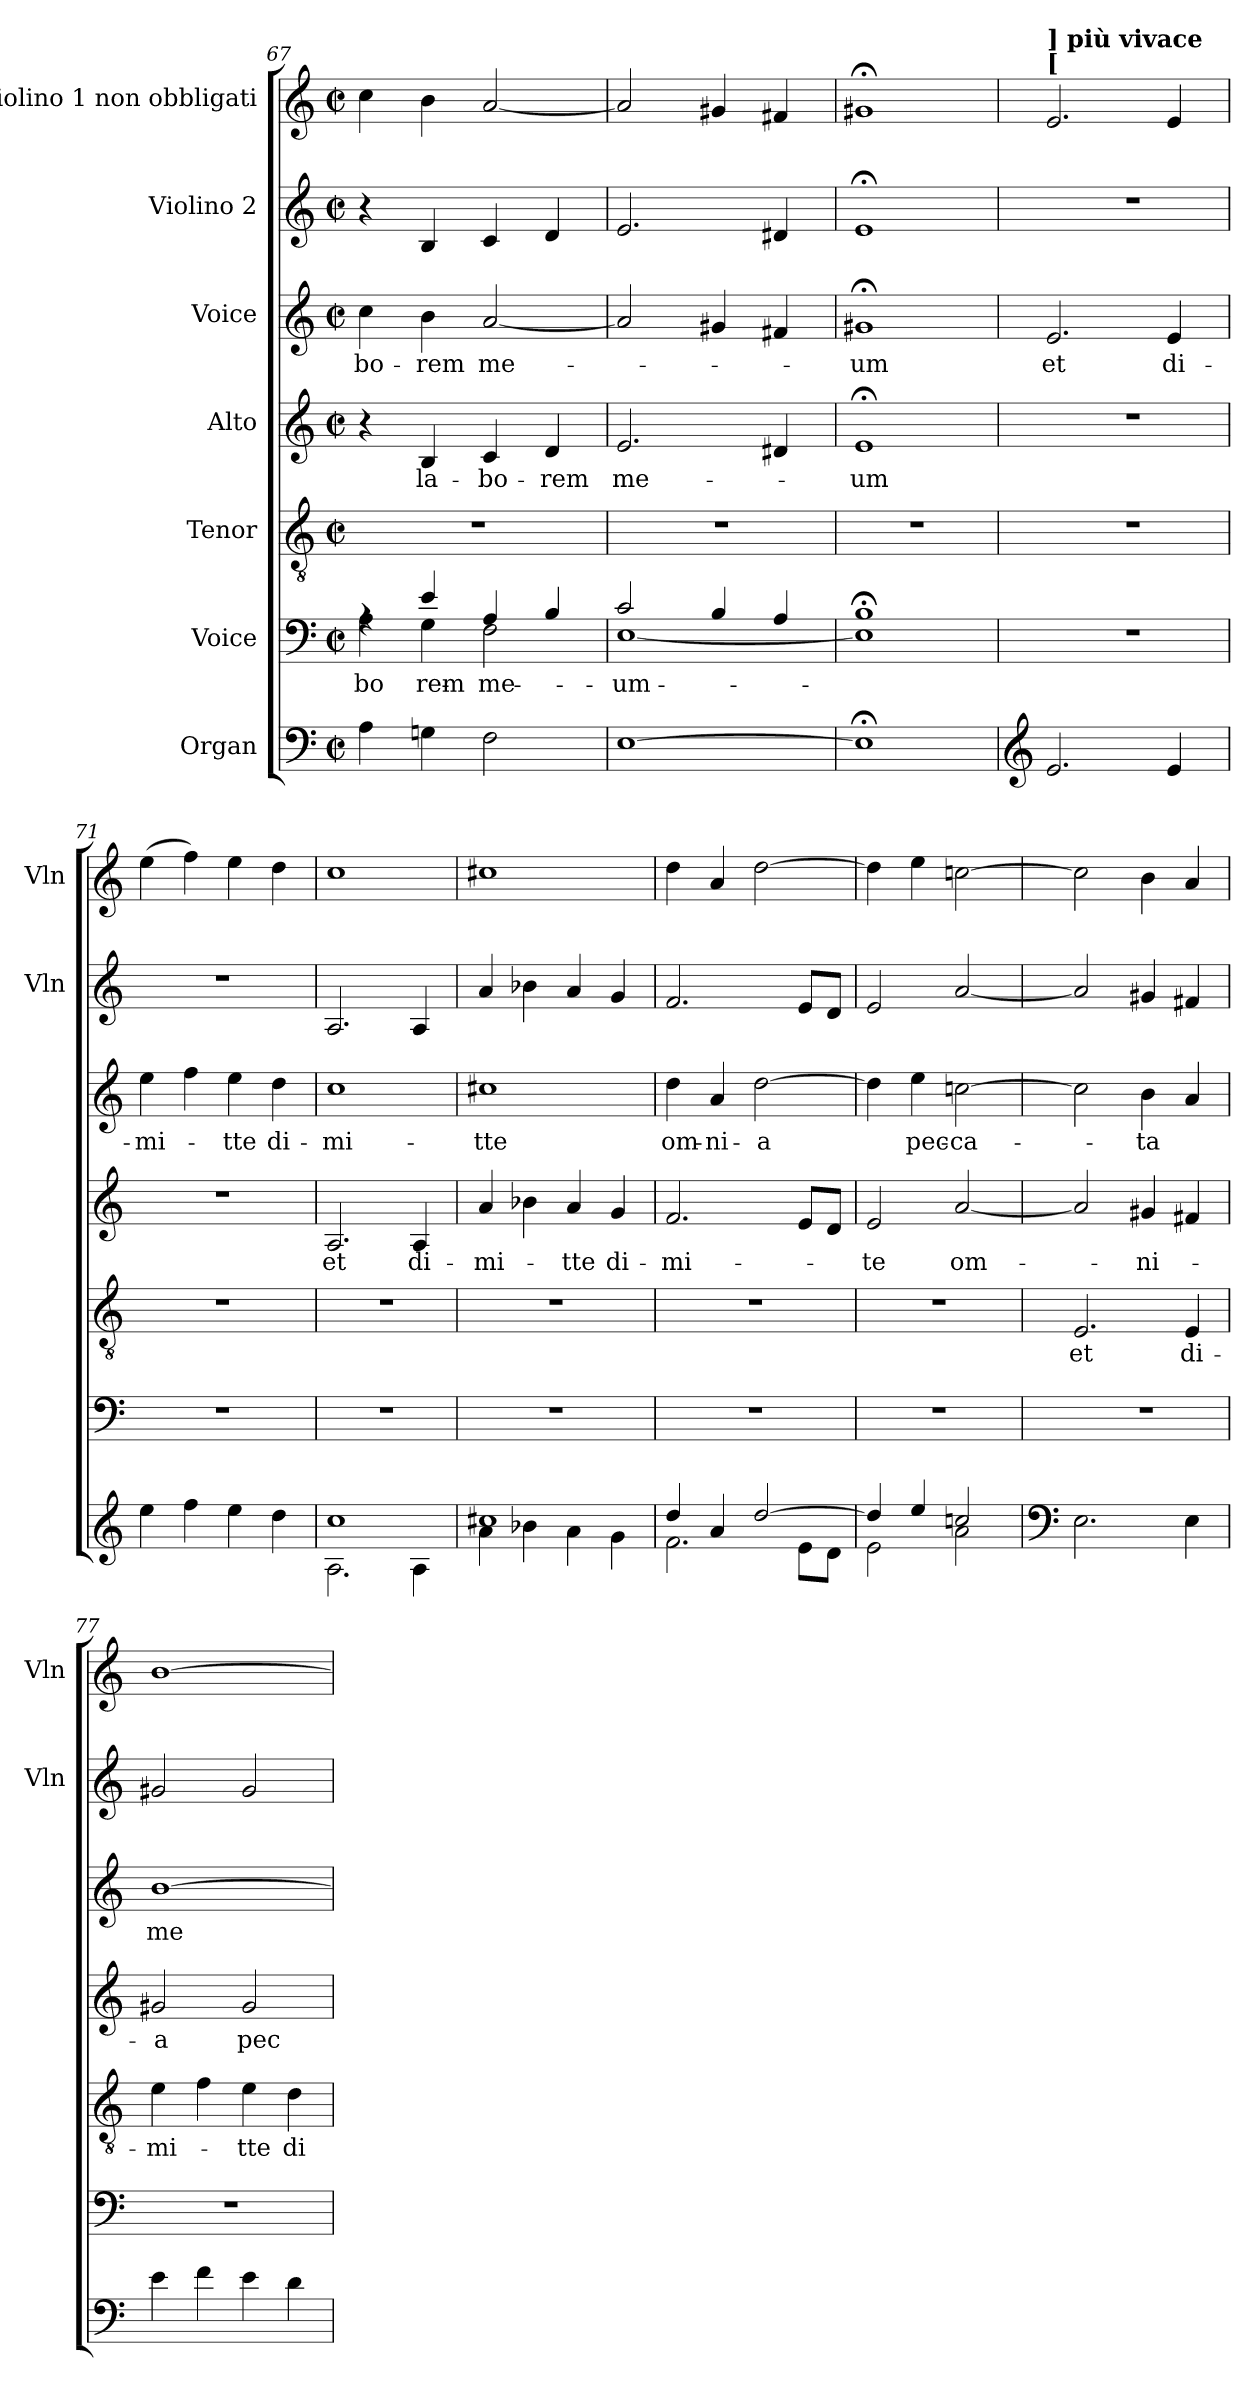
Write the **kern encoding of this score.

**kern	**kern	**text	**kern	**text	**kern	**text	**kern	**text	**kern	**kern
*part7	*part6	*part6	*part5	*part5	*part4	*part4	*part3	*part3	*part2	*part1
*staff7	*staff6	*staff6	*staff5	*staff5	*staff4	*staff4	*staff3	*staff3	*staff2	*staff1
*I"Organ	*I"Voice	*	*I"Tenor	*	*I"Alto	*	*I"Voice	*	*I"Violino 2	*I"Violino 1 non obbligati
*	*	*	*	*	*	*	*	*	*I'Vln	*I'Vln
*clefF4	*clefF4	*	*clefGv2	*	*clefG2	*	*clefG2	*	*clefG2	*clefG2
*k[]	*k[]	*	*k[]	*	*k[]	*	*k[]	*	*k[]	*k[]
*M2/2	*M2/2	*	*M2/2	*	*M2/2	*	*M2/2	*	*M2/2	*M2/2
*met(c|)	*met(c|)	*	*met(c|)	*	*met(c|)	*	*met(c|)	*	*met(c|)	*met(c|)
=67	=67	=67	=67	=67	=67	=67	=67	=67	=67	=67
*	*^	*	*	*	*	*	*	*	*	*
!	!	!	!LO:LY:b	!	!	!	!	!	!LO:LY:b	!	!
4A\	4rA	4A\	-bo-	1r	.	4r	.	4cc\	-bo-	4r	4cc\
!	!	!	!LO:LY:b	!	!	!	!LO:LY:b	!	!LO:LY:b	!	!
4Gn\	4e/	4G\	-rem	.	.	4B/	la-	4b\	-rem	4B/	4b\
!	!	!	!LO:LY:b	!	!	!	!LO:LY:b	!	!LO:LY:b	!	!
2F\	4A/	2F\	me-	.	.	4c/	-bo-	[2a/	me-	4c/	[2a/
!	!	!	!	!	!	!	!LO:LY:b	!	!	!	!
.	4B/	.	.	.	.	4d/	-rem	.	.	4d/	.
=68	=68	=68	=68	=68	=68	=68	=68	=68	=68	=68	=68
!	!	!	!LO:LY:b	!	!	!	!LO:LY:b	!	!	!	!
[1E	2c/	[1E	-um	1r	.	2.e/	me-	2a/]	.	2.e/	2a/]
.	4B/	.	.	.	.	.	.	4g#X/	.	.	4g#X/
.	4A/	.	.	.	.	4d#X/	.	4f#X/	.	4d#X/	4f#X/
=69	=69	=69	=69	=69	=69	=69	=69	=69	=69	=69	=69
!	!	!	!	!	!	!	!LO:LY:b	!	!LO:LY:b	!	!
1E;<]	1B;<	1E]	.	1r	.	1e;<	-um	1g#X;<	-um	1e;<	1g#X;<
*	*v	*v	*	*	*	*	*	*	*	*	*
=70	=70	=70	=70	=70	=70	=70	=70	=70	=70	=70
*clefG2	*	*	*	*	*	*	*	*	*	*
*	*	*	*	*	*	*	*	*	*	*MM200
*	*^	*	*	*	*	*	*	*	*	*
!	!	!	!	!	!	!	!	!	!	!	!LO:TX:a:B:t=[
!	!	!	!	!	!	!	!	!	!	!	!LO:TX:a:B:t=] più vivace
!	!	!	!	!	!	!	!	!	!LO:LY:b	!	!
*	*v	*v	*	*	*	*	*	*	*	*	*
2.e/	1r	.	1r	.	1r	.	2.e/	et	1r	2.e/
!	!	!	!	!	!	!	!	!LO:LY:b	!	!
4e/	.	.	.	.	.	.	4e/	di-	.	4e/
=71	=71	=71	=71	=71	=71	=71	=71	=71	=71	=71
!	!	!	!	!	!	!	!	!LO:LY:b	!	!
4ee\	1r	.	1r	.	1r	.	4ee\	-mi-	1r	(4ee\
4ff\	.	.	.	.	.	.	4ff\	.	.	4ff\)
!	!	!	!	!	!	!	!	!LO:LY:b	!	!
4ee\	.	.	.	.	.	.	4ee\	-tte	.	4ee\
!	!	!	!	!	!	!	!	!LO:LY:b	!	!
4dd\	.	.	.	.	.	.	4dd\	di-	.	4dd\
=72	=72	=72	=72	=72	=72	=72	=72	=72	=72	=72
*^	*	*	*	*	*	*	*	*	*	*
!	!	!	!	!	!	!	!LO:LY:b	!	!LO:LY:b	!	!
1cc	2.A\	1r	.	1r	.	2.A/	et	1cc	-mi-	2.A/	1cc
!	!	!	!	!	!	!	!LO:LY:b	!	!	!	!
.	4A\	.	.	.	.	4A/	di-	.	.	4A/	.
=73	=73	=73	=73	=73	=73	=73	=73	=73	=73	=73	=73
!	!	!	!	!	!	!	!LO:LY:b	!	!LO:LY:b	!	!
1cc#X	4a\	1r	.	1r	.	4a/	-mi-	1cc#X	tte	4a/	1cc#X
.	4b-X\	.	.	.	.	4b-X\	.	.	.	4b-X\	.
!	!	!	!	!	!	!	!LO:LY:b	!	!	!	!
.	4a\	.	.	.	.	4a/	-tte	.	.	4a/	.
!	!	!	!	!	!	!	!LO:LY:b	!	!	!	!
.	4g\	.	.	.	.	4g/	di-	.	.	4g/	.
=74	=74	=74	=74	=74	=74	=74	=74	=74	=74	=74	=74
!	!	!	!	!	!	!	!LO:LY:b	!	!LO:LY:b	!	!
4dd/	2.f\	1r	.	1r	.	2.f/	-mi-	4dd\	om-	2.f/	4dd\
!	!	!	!	!	!	!	!	!	!LO:LY:b	!	!
4a/	.	.	.	.	.	.	.	4a/	-ni-	.	4a/
!	!	!	!	!	!	!	!	!	!LO:LY:b	!	!
[2dd/	.	.	.	.	.	.	.	[2dd\	-a	.	[2dd\
.	8e\L	.	.	.	.	8e/L	.	.	.	8e/L	.
.	8d\J	.	.	.	.	8d/J	.	.	.	8d/J	.
!!LO:LB:g=z
=75	=75	=75	=75	=75	=75	=75	=75	=75	=75	=75	=75
!	!	!	!	!	!	!	!LO:LY:b	!	!	!	!
4dd/]	2e\	1r	.	1r	.	2e/	-te	4dd\]	.	2e/	4dd\]
!	!	!	!	!	!	!	!	!	!LO:LY:b	!	!
4ee/	.	.	.	.	.	.	.	4ee\	pec-	.	4ee\
!	!	!	!	!	!	!	!LO:LY:b	!	!LO:LY:b	!	!
2ccn/	2a\	.	.	.	.	[2a/	om-	[2ccn\	-ca-	[2a/	[2ccn\
*v	*v	*	*	*	*	*	*	*	*	*	*
=76	=76	=76	=76	=76	=76	=76	=76	=76	=76	=76
*clefF4	*	*	*	*	*	*	*	*	*	*
*^	*	*	*	*	*	*	*	*	*	*
!	!	!	!	!	!LO:LY:b	!	!	!	!	!	!
*v	*v	*	*	*	*	*	*	*	*	*	*
2.E\	1r	.	2.E/	et	2a/]	.	2cc\]	.	2a/]	2cc\]
!	!	!	!	!	!	!LO:LY:b	!	!LO:LY:b	!	!
.	.	.	.	.	4g#X/	-ni-	4b\	-ta	4g#X/	4b\
!	!	!	!	!LO:LY:b	!	!	!	!	!	!
4E\	.	.	4E/	di-	4f#X/	.	4a/	.	4f#X/	4a/
=77	=77	=77	=77	=77	=77	=77	=77	=77	=77	=77
!	!	!	!	!LO:LY:b	!	!LO:LY:b	!	!LO:LY:b	!	!
4e\	1r	.	4e\	-mi-	2g#X/	-a	[1b	me-	2g#X/	[1b
4f\	.	.	4f\	.	.	.	.	.	.	.
!	!	!	!	!LO:LY:b	!	!LO:LY:b	!	!	!	!
4e\	.	.	4e\	-tte	2g#/	pec-	.	.	2g#/	.
!	!	!	!	!LO:LY:b	!	!	!	!	!	!
4d\	.	.	4d\	di-	.	.	.	.	.	.
=	=	=	=	=	=	=	=	=	=	=
*-	*-	*-	*-	*-	*-	*-	*-	*-	*-	*-
